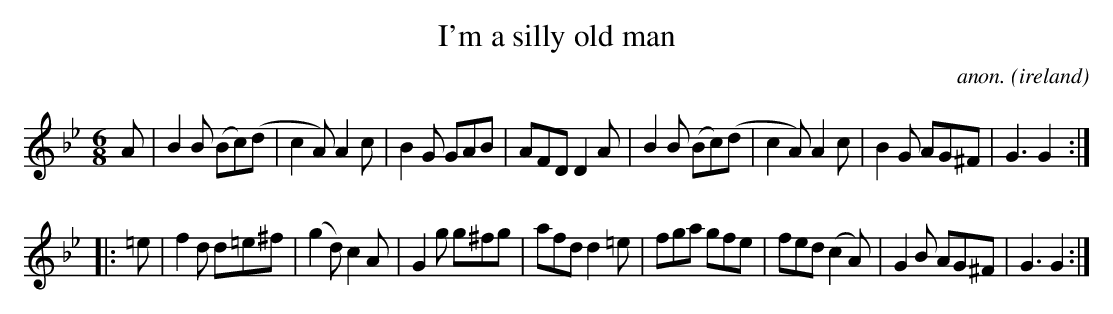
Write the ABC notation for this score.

X:1
T:I'm a silly old man
O:ireland
C:anon.
M:6/8
L:1/8
K:Gm
A|B2B (Bc)(d|c2A) A2c|B2G GAB|AFD D2A|B2B (Bc)(d|c2A) A2c|B2G AG^F|G3 G2:|
|:=e|f2d d=e^f|(g2d) c2A|G2g g^fg|afd d2=e|fga gfe|fed (c2A)|G2B AG^F|G3 G2:|
